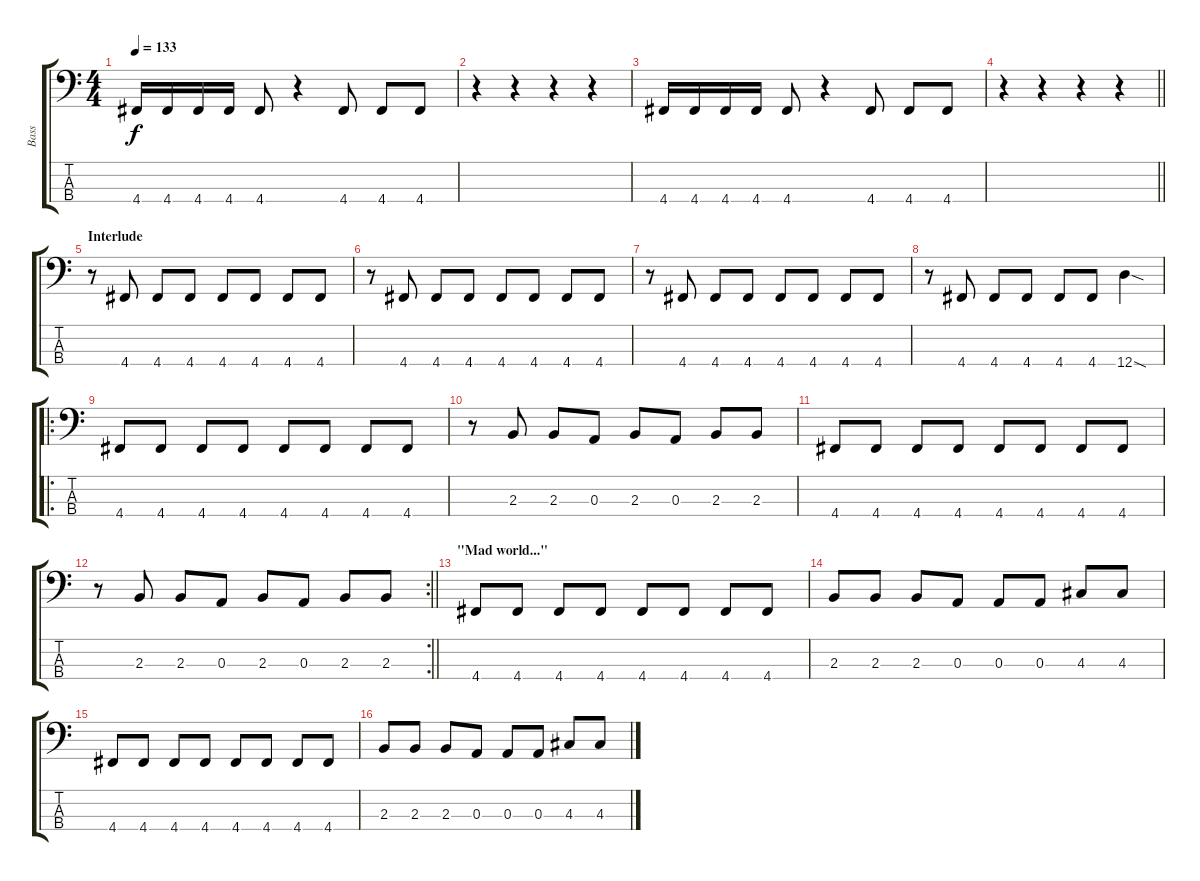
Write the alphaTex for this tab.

\track ("Bass" "Bass") {instrument electricbasspick}
\staff {score tabs}
\tuning (G2 D2 A1 D1) {hide}
\ts (4 4)
\tempo 133
\clef f4
\ks c
4.4.16{dy f} 4.4.16 4.4.16 4.4.16 4.4.8 r.4 4.4.8 4.4.8 4.4.8 |
r.4 r.4 r.4 r.4 |
4.4.16 4.4.16 4.4.16 4.4.16 4.4.8 r.4 4.4.8 4.4.8 4.4.8 |
\barLineRight lightlight
r.4 r.4 r.4 r.4 |
\section ("" "Interlude")
r.8 4.4.8 4.4.8 4.4.8 4.4.8 4.4.8 4.4.8 4.4.8 |
r.8 4.4.8 4.4.8 4.4.8 4.4.8 4.4.8 4.4.8 4.4.8 |
r.8 4.4.8 4.4.8 4.4.8 4.4.8 4.4.8 4.4.8 4.4.8 |
r.8 4.4.8 4.4.8 4.4.8 4.4.8 4.4.8 12.4{sod}.4 |
\ro
4.4.8 4.4.8 4.4.8 4.4.8 4.4.8 4.4.8 4.4.8 4.4.8 |
r.8 2.3.8 2.3.8 0.3.8 2.3.8 0.3.8 2.3.8 2.3.8 |
4.4.8 4.4.8 4.4.8 4.4.8 4.4.8 4.4.8 4.4.8 4.4.8 |
\rc 2
\barLineRight lightlight
r.8 2.3.8 2.3.8 0.3.8 2.3.8 0.3.8 2.3.8 2.3.8 |
\section ("" "\"Mad world...\"")
4.4.8 4.4.8 4.4.8 4.4.8 4.4.8 4.4.8 4.4.8 4.4.8 |
2.3.8 2.3.8 2.3.8 0.3.8 0.3.8 0.3.8 4.3.8 4.3.8 |
4.4.8 4.4.8 4.4.8 4.4.8 4.4.8 4.4.8 4.4.8 4.4.8 |
2.3.8 2.3.8 2.3.8 0.3.8 0.3.8 0.3.8 4.3.8 4.3.8
